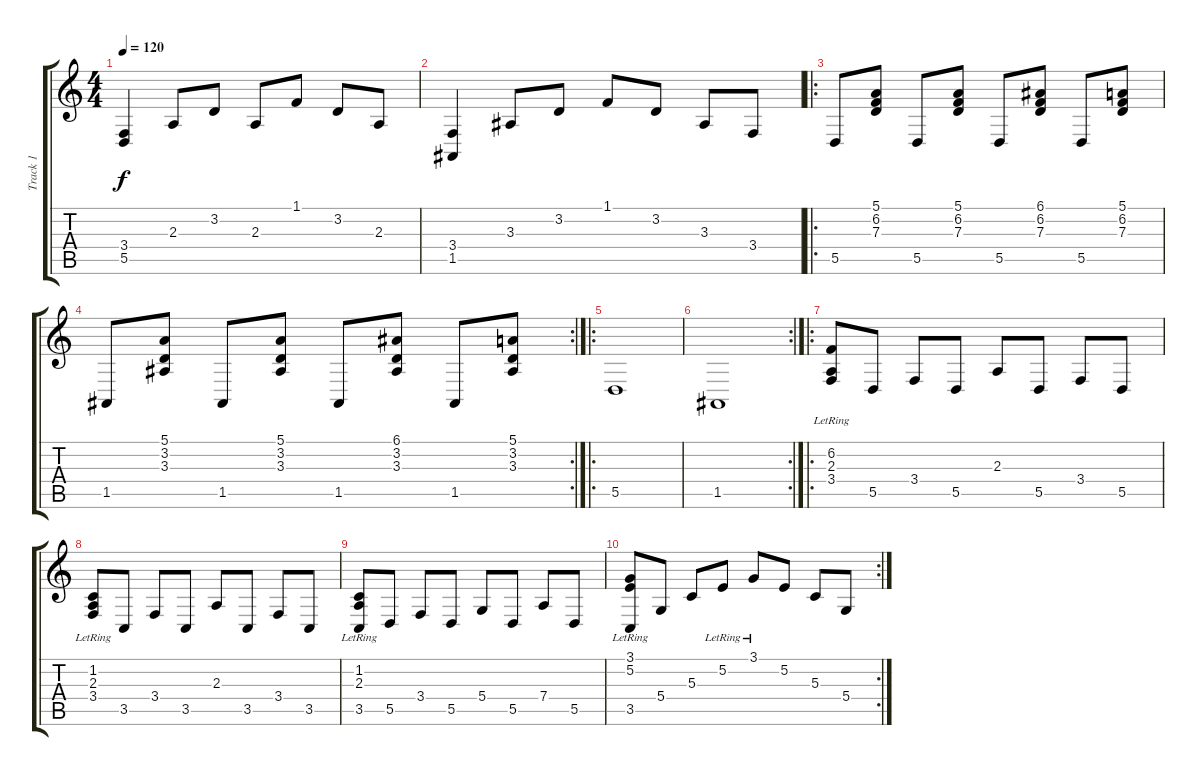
\track ("Track 1" "Track 1") {instrument electricpiano1}
\staff {score tabs}
\tuning (E4 B3 G3 D3 A2 D2) {hide}
\ts (4 4)
\tempo 120
\clef g2
\ks c
(3.4 5.5).4{dy f} 2.3.8 3.2.8 2.3.8 1.1.8 3.2.8 2.3.8 |
(3.4 1.5).4 3.3.8 3.2.8 1.1.8 3.2.8 3.3.8 3.4.8 |
\ro
5.5.8 (5.1 6.2 7.3).8 5.5.8 (5.1 6.2 7.3).8 5.5.8 (6.1 6.2 7.3).8 5.5.8 (5.1 6.2 7.3).8 |
\rc 2
1.5.8 (5.1 3.2 3.3).8 1.5.8 (5.1 3.2 3.3).8 1.5.8 (6.1 3.2 3.3).8 1.5.8 (5.1 3.2 3.3).8 |
\ro
5.5.1 |
\rc 2
1.5.1 |
\ro
(6.2{lr} 2.3{lr} 3.4).8 5.5.8 3.4.8 5.5.8 2.3.8 5.5.8 3.4.8 5.5.8 |
(1.2{lr} 2.3{lr} 3.4).8 3.5.8 3.4.8 3.5.8 2.3.8 3.5.8 3.4.8 3.5.8 |
(1.2{lr} 2.3{lr} 3.5{lr}).8 5.5.8 3.4.8 5.5.8 5.4.8 5.5.8 7.4.8 5.5.8 |
\rc 2
(3.1{lr} 5.2{lr} 3.5).8 5.4.8 5.3.8 5.2{lr}.8 3.1{lr}.8 5.2.8 5.3.8 5.4.8
